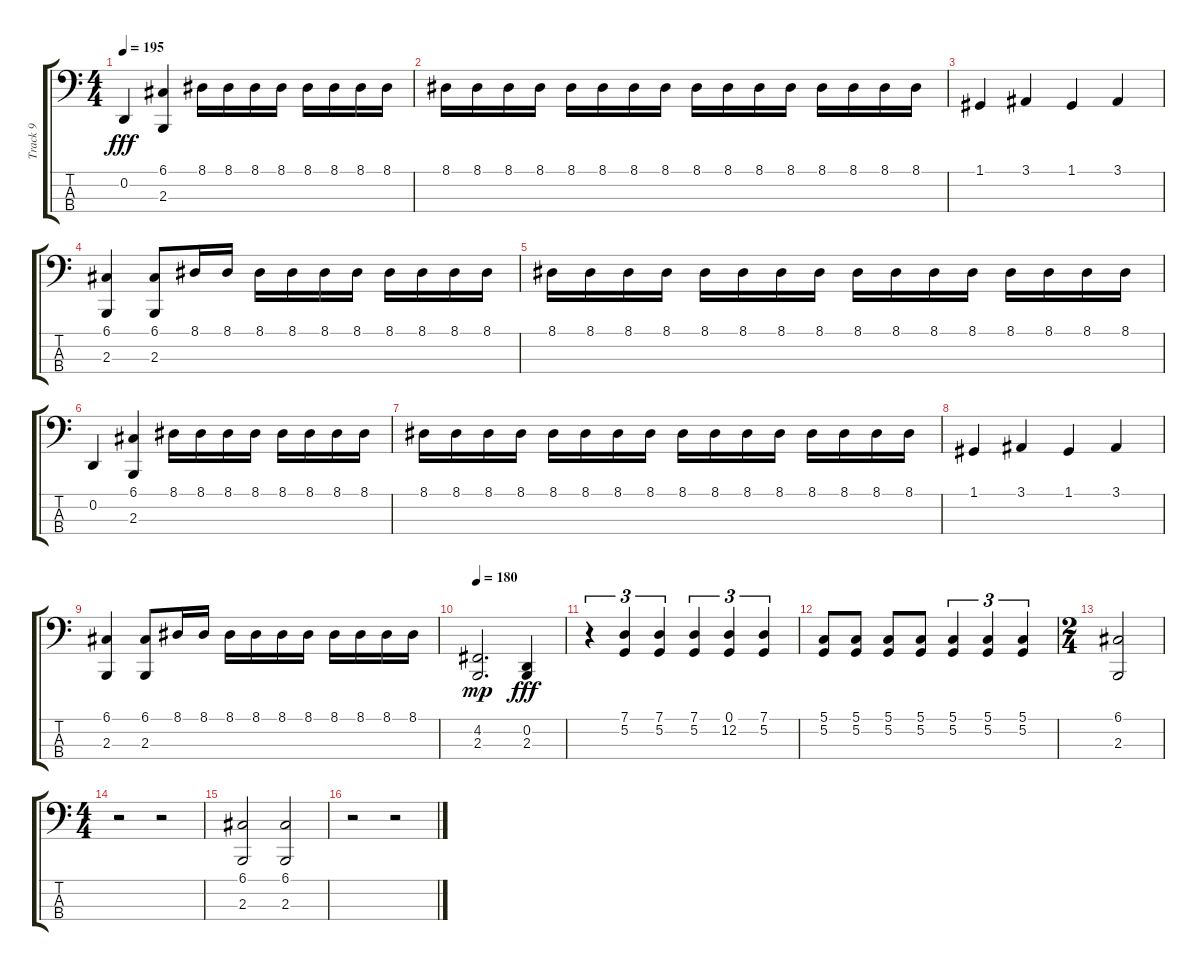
\track ("Track 9" "Track 9") {instrument acousticgrandpiano}
\staff {score tabs}
\tuning (G2 D2 A1 E1) {hide}
\ts (4 4)
\tempo 195
\clef f4
\ks c
0.2.4{dy fff} (6.1 2.3).4 8.1.16 8.1.16 8.1.16 8.1.16 8.1.16 8.1.16 8.1.16 8.1.16 |
8.1.16 8.1.16 8.1.16 8.1.16 8.1.16 8.1.16 8.1.16 8.1.16 8.1.16 8.1.16 8.1.16 8.1.16 8.1.16 8.1.16 8.1.16 8.1.16 |
1.1.4 3.1.4 1.1.4 3.1.4 |
(6.1 2.3).4 (6.1 2.3).8 8.1.16 8.1.16 8.1.16 8.1.16 8.1.16 8.1.16 8.1.16 8.1.16 8.1.16 8.1.16 |
8.1.16 8.1.16 8.1.16 8.1.16 8.1.16 8.1.16 8.1.16 8.1.16 8.1.16 8.1.16 8.1.16 8.1.16 8.1.16 8.1.16 8.1.16 8.1.16 |
0.2.4 (6.1 2.3).4 8.1.16 8.1.16 8.1.16 8.1.16 8.1.16 8.1.16 8.1.16 8.1.16 |
8.1.16 8.1.16 8.1.16 8.1.16 8.1.16 8.1.16 8.1.16 8.1.16 8.1.16 8.1.16 8.1.16 8.1.16 8.1.16 8.1.16 8.1.16 8.1.16 |
1.1.4 3.1.4 1.1.4 3.1.4 |
(6.1 2.3).4 (6.1 2.3).8 8.1.16 8.1.16 8.1.16 8.1.16 8.1.16 8.1.16 8.1.16 8.1.16 8.1.16 8.1.16 |
\tempo 180
(4.2 2.3).2{d dy mp} (0.2 2.3).4{dy fff} |
r.4{tu (3 2)} (7.1 5.2).4{tu (3 2)} (7.1 5.2).4{tu (3 2)} (7.1 5.2).4{tu (3 2)} (0.1 12.2).4{tu (3 2)} (7.1 5.2).4{tu (3 2)} |
(5.1 5.2).8 (5.1 5.2).8 (5.1 5.2).8 (5.1 5.2).8 (5.1 5.2).4{tu (3 2)} (5.1 5.2).4{tu (3 2)} (5.1 5.2).4{tu (3 2)} |
\ts (2 4)
(6.1 2.3).2 |
\ts (4 4)
r.2 r.2 |
(6.1 2.3).2 (6.1 2.3).2 |
r.2 r.2
